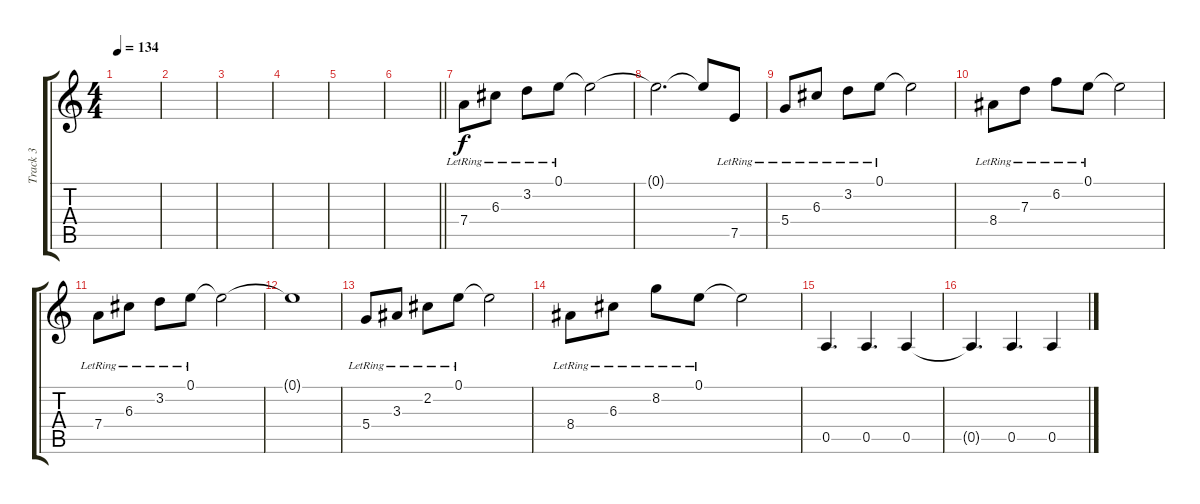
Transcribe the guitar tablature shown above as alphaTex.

\track ("Track 3" "Track 3") {instrument distortionguitar}
\staff {score tabs}
\tuning (E4 B3 G3 D3 A2 E2) {hide}
\ts (4 4)
\tempo 134
\clef g2
\ks c
|
|
|
|
|
\barLineRight lightlight
|
7.4{lr}.8{instrument electricguitarclean} 6.3{lr}.8 3.2{lr}.8 0.1{lr}.8 0.1{t}.2 |
0.1{t}.2{d} 0.1{t}.8 7.5{lr}.8 |
5.4{lr}.8 6.3{lr}.8 3.2{lr}.8 0.1{lr}.8 0.1{t}.2 |
8.4{lr}.8 7.3{lr}.8 6.2{lr}.8 0.1{lr}.8 0.1{t}.2 |
7.4{lr}.8 6.3{lr}.8 3.2{lr}.8 0.1{lr}.8 0.1{t}.2 |
0.1{t}.1 |
5.4{lr}.8 3.3{lr}.8 2.2{lr}.8 0.1{lr}.8 0.1{t}.2 |
8.4{lr}.8 6.3{lr}.8 8.2{lr}.8 0.1{lr}.8 0.1{t}.2 |
0.5.4{d instrument distortionguitar} 0.5.4{d} 0.5.4 |
0.5{t}.4{d} 0.5.4{d} 0.5.4
